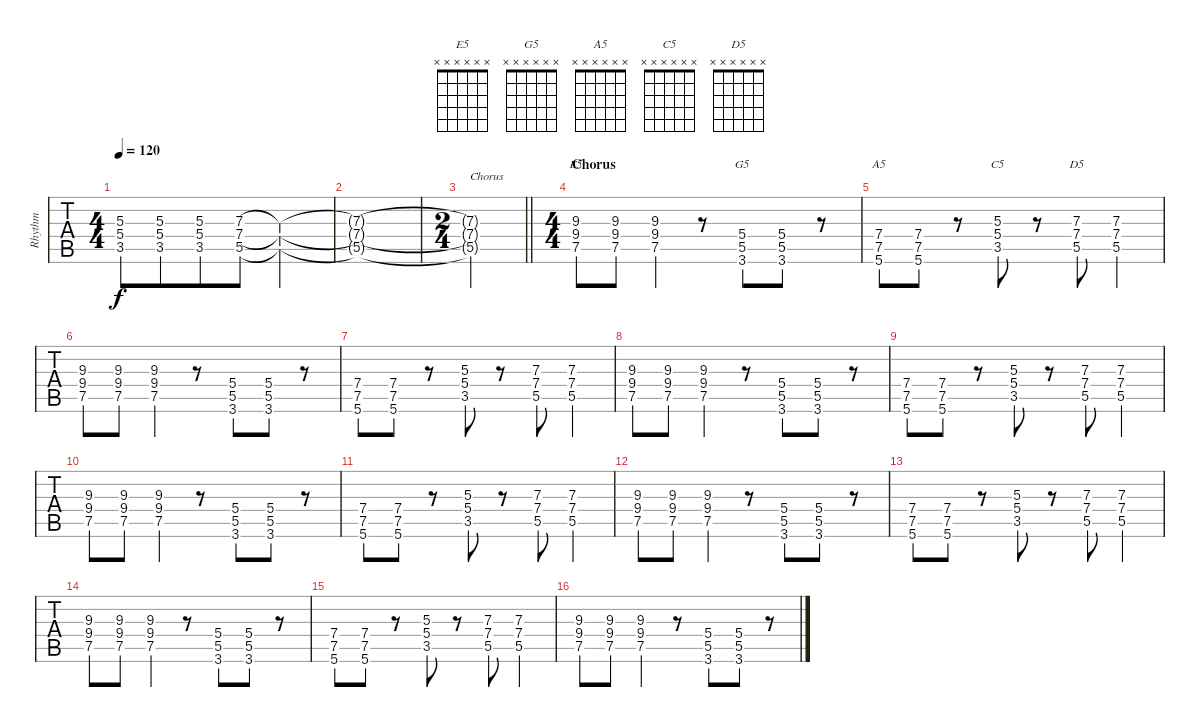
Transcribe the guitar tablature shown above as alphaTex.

\track ("Rhythm" "Rhythm") {instrument distortionguitar}
\staff {tabs}
\tuning (E4 B3 G3 D3 A2 E2) {hide}
\chord ("E5" x x x x x x)
\chord ("G5" x x x x x x)
\chord ("A5" x x x x x x)
\chord ("C5" x x x x x x)
\chord ("D5" x x x x x x)
\ts (4 4)
\tempo 120
\clef g2
\ks c
(5.3 5.4 3.5).8{dy f} (5.3 5.4 3.5).8{beam merge} (5.3 5.4 3.5).8 (7.3 7.4 5.5).8 (7.3{t} 7.4{t} 5.5{t}).2 |
(7.3{t} 7.4{t} 5.5{t}).1 |
\ts (2 4)
\barLineRight lightlight
(7.3{t} 7.4{t} 5.5{t}).2{txt "Chorus"} |
\ts (4 4)
\section ("" "Chorus")
(9.3 9.4 7.5).8{ch "E5"} (9.3 9.4 7.5).8 (9.3 9.4 7.5).4 r.8 (5.4 5.5 3.6).8{ch "G5" beam merge} (5.4 5.5 3.6).8 r.8 |
(7.4 7.5 5.6).8{ch "A5"} (7.4 7.5 5.6).8 r.8 (5.3 5.4 3.5).8{ch "C5"} r.8 (7.3 7.4 5.5).8{ch "D5"} (7.3 7.4 5.5).4 |
(9.3 9.4 7.5).8 (9.3 9.4 7.5).8 (9.3 9.4 7.5).4 r.8 (5.4 5.5 3.6).8{beam merge} (5.4 5.5 3.6).8 r.8 |
(7.4 7.5 5.6).8 (7.4 7.5 5.6).8 r.8 (5.3 5.4 3.5).8 r.8 (7.3 7.4 5.5).8 (7.3 7.4 5.5).4 |
(9.3 9.4 7.5).8 (9.3 9.4 7.5).8 (9.3 9.4 7.5).4 r.8 (5.4 5.5 3.6).8{beam merge} (5.4 5.5 3.6).8 r.8 |
(7.4 7.5 5.6).8 (7.4 7.5 5.6).8 r.8 (5.3 5.4 3.5).8 r.8 (7.3 7.4 5.5).8 (7.3 7.4 5.5).4 |
(9.3 9.4 7.5).8 (9.3 9.4 7.5).8 (9.3 9.4 7.5).4 r.8 (5.4 5.5 3.6).8{beam merge} (5.4 5.5 3.6).8 r.8 |
(7.4 7.5 5.6).8 (7.4 7.5 5.6).8 r.8 (5.3 5.4 3.5).8 r.8 (7.3 7.4 5.5).8 (7.3 7.4 5.5).4 |
(9.3 9.4 7.5).8 (9.3 9.4 7.5).8 (9.3 9.4 7.5).4 r.8 (5.4 5.5 3.6).8{beam merge} (5.4 5.5 3.6).8 r.8 |
(7.4 7.5 5.6).8 (7.4 7.5 5.6).8 r.8 (5.3 5.4 3.5).8 r.8 (7.3 7.4 5.5).8 (7.3 7.4 5.5).4 |
(9.3 9.4 7.5).8 (9.3 9.4 7.5).8 (9.3 9.4 7.5).4 r.8 (5.4 5.5 3.6).8{beam merge} (5.4 5.5 3.6).8 r.8 |
(7.4 7.5 5.6).8 (7.4 7.5 5.6).8 r.8 (5.3 5.4 3.5).8 r.8 (7.3 7.4 5.5).8 (7.3 7.4 5.5).4 |
(9.3 9.4 7.5).8 (9.3 9.4 7.5).8 (9.3 9.4 7.5).4 r.8 (5.4 5.5 3.6).8{beam merge} (5.4 5.5 3.6).8 r.8
